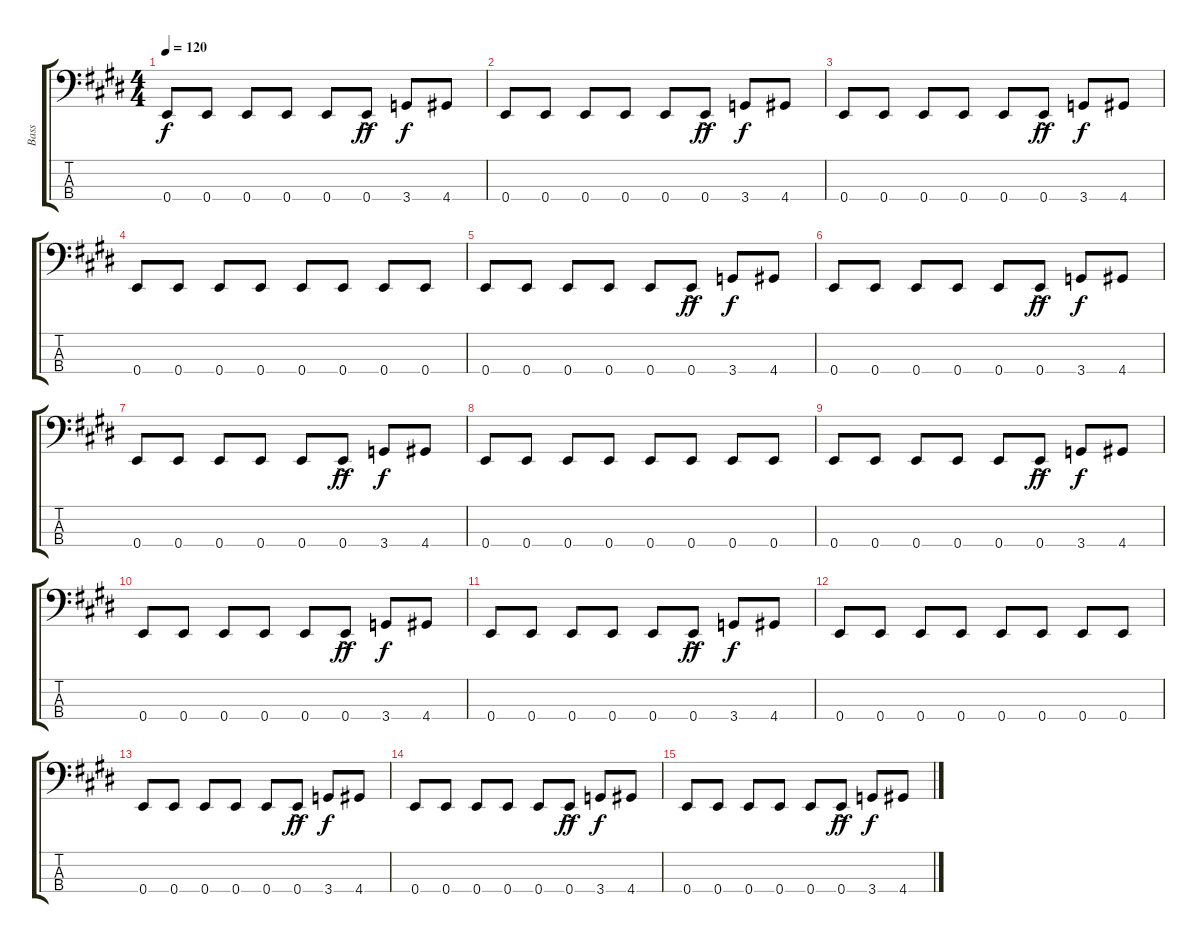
\track ("Bass" "Bass") {instrument electricbasspick}
\staff {score tabs}
\tuning (G2 D2 A1 E1) {hide}
\ts (4 4)
\tempo 120
\clef f4
\ks e
0.4.8{dy f} 0.4.8 0.4.8 0.4.8 0.4.8 0.4{ac}.8{dy ff} 3.4.8{dy f} 4.4.8 |
0.4.8 0.4.8 0.4.8 0.4.8 0.4.8 0.4{ac}.8{dy ff} 3.4.8{dy f} 4.4.8 |
0.4.8 0.4.8 0.4.8 0.4.8 0.4.8 0.4{ac}.8{dy ff} 3.4.8{dy f} 4.4.8 |
0.4.8 0.4.8 0.4.8 0.4.8 0.4.8 0.4.8 0.4.8 0.4.8 |
0.4.8 0.4.8 0.4.8 0.4.8 0.4.8 0.4{ac}.8{dy ff} 3.4.8{dy f} 4.4.8 |
0.4.8 0.4.8 0.4.8 0.4.8 0.4.8 0.4{ac}.8{dy ff} 3.4.8{dy f} 4.4.8 |
0.4.8 0.4.8 0.4.8 0.4.8 0.4.8 0.4{ac}.8{dy ff} 3.4.8{dy f} 4.4.8 |
0.4.8 0.4.8 0.4.8 0.4.8 0.4.8 0.4.8 0.4.8 0.4.8 |
0.4.8 0.4.8 0.4.8 0.4.8 0.4.8 0.4{ac}.8{dy ff} 3.4.8{dy f} 4.4.8 |
0.4.8 0.4.8 0.4.8 0.4.8 0.4.8 0.4{ac}.8{dy ff} 3.4.8{dy f} 4.4.8 |
0.4.8 0.4.8 0.4.8 0.4.8 0.4.8 0.4{ac}.8{dy ff} 3.4.8{dy f} 4.4.8 |
0.4.8 0.4.8 0.4.8 0.4.8 0.4.8 0.4.8 0.4.8 0.4.8 |
0.4.8 0.4.8 0.4.8 0.4.8 0.4.8 0.4{ac}.8{dy ff} 3.4.8{dy f} 4.4.8 |
0.4.8 0.4.8 0.4.8 0.4.8 0.4.8 0.4{ac}.8{dy ff} 3.4.8{dy f} 4.4.8 |
0.4.8 0.4.8 0.4.8 0.4.8 0.4.8 0.4{ac}.8{dy ff} 3.4.8{dy f} 4.4.8
